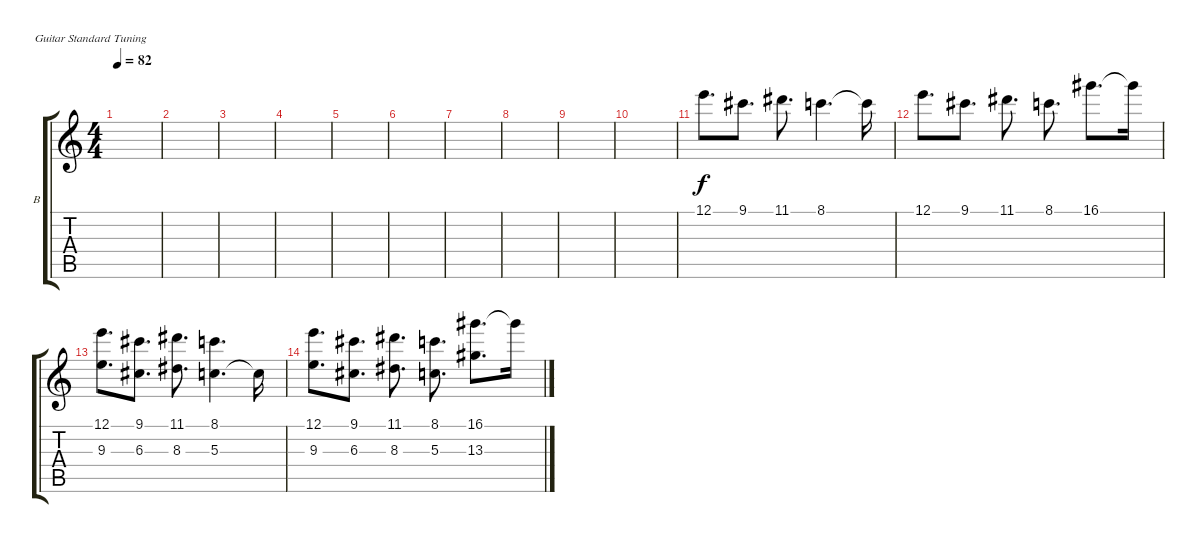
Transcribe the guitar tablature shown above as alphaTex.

\defaultSystemsLayout 4
\bracketExtendMode groupsimilarinstruments
\firstSystemTrackNameOrientation horizontal
\otherSystemsTrackNameOrientation horizontal
\track ("Bell" "B") {instrument overdrivenguitar}
\staff {score tabs}
\tuning (E4 B3 G3 D3 A2 E2)
\ts (4 4)
\tempo 82
\clef g2
\scale
0.333333
\ks c
|
\scale
0.333333 |
\scale
0.333333 |
\scale
0.333333 |
\scale
0.333333 |
\scale
0.333333 |
\scale
0.333333 |
\scale
0.333333 |
\scale
0.333333 |
\scale
0.333333 |
\scale
0.333333 12.1.8{d} 9.1.8{d} 11.1.8{d} 8.1.4{d} 8.1{t}.16 |
12.1.8{d} 9.1.8{d} 11.1.8{d} 8.1.8{d} 16.1.8{d} 16.1{t}.16 |
(9.3 12.1).8{d} (6.3 9.1).8{d} (8.3 11.1).8{d} (5.3 8.1).4{d} 5.3{t}.16 |
(12.1 9.3).8{d} (9.1 6.3).8{d} (11.1 8.3).8{d} (8.1 5.3).8{d} (16.1 13.3).8{d} 16.1{t}.16
